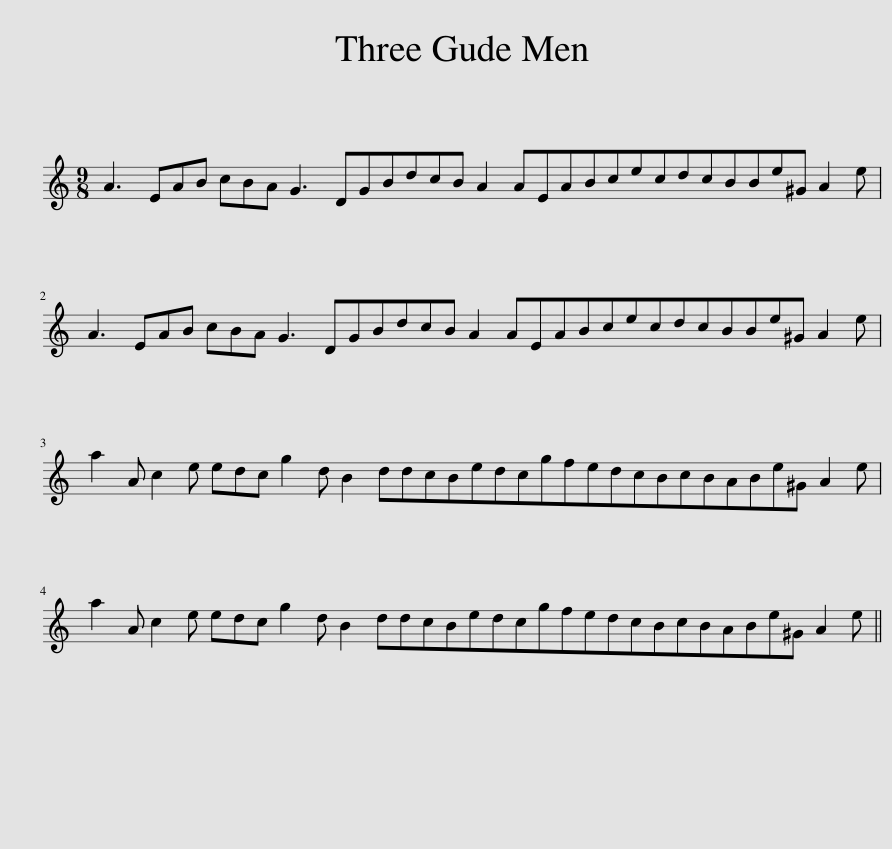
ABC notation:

X:1
L:1/8
M:9/8
I:linebreak $
K:C
V:1 treble
V:1
 A3 EAB cBA G3 DGBdcB A2 AEABcecdcBBe^G A2 e |$ A3 EAB cBA G3 DGBdcB A2 AEABcecdcBBe^G A2 e |$ a2 A c2 e edc g2 d B2 ddcBedcgfedcBcBABe^G A2 e |$ a2 A c2 e edc g2 d B2 ddcBedcgfedcBcBABe^G A2 e || %4
